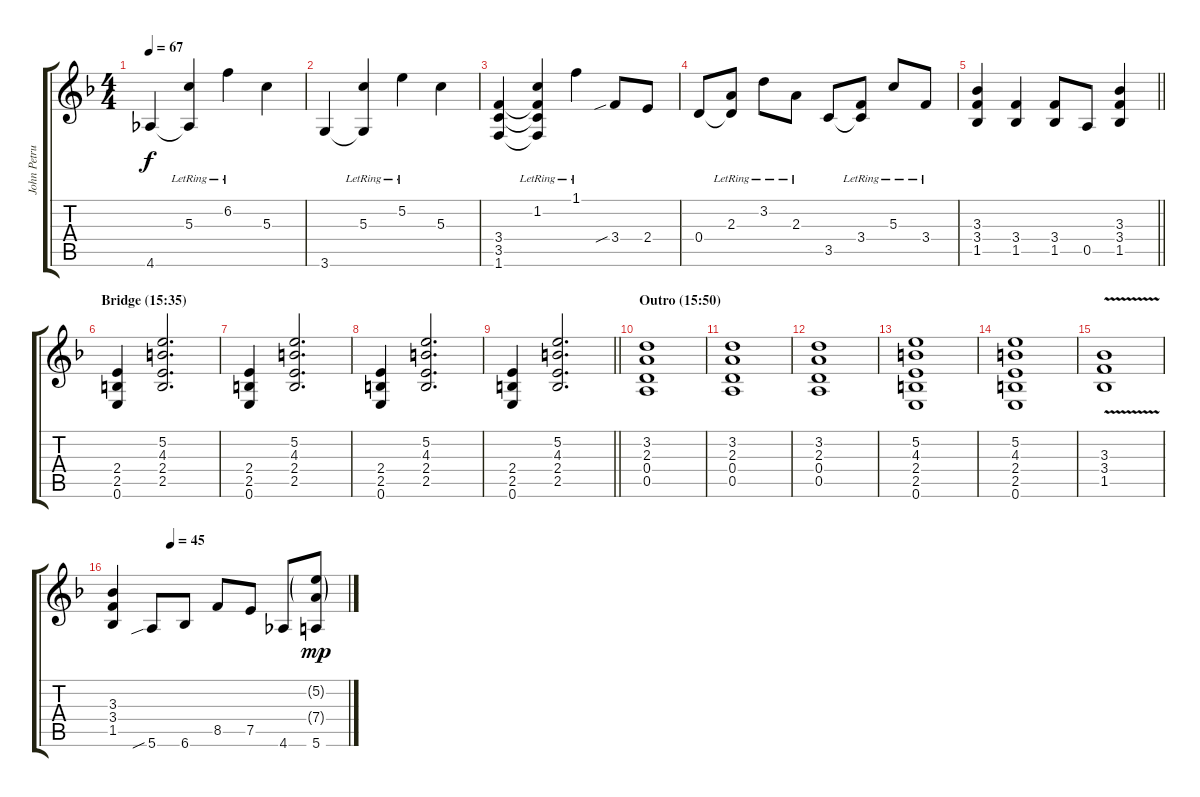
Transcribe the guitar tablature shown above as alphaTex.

\track ("John Petrucci Gtr. 2" "John Petru") {instrument distortionguitar}
\staff {score tabs}
\tuning (E4 B3 G3 D3 A2 E2) {hide}
\ts (4 4)
\tempo 67
\clef g2
\ks dminor
4.6.4{dy f} (5.3{lr} 4.6{t}).4 6.2{lr}.4 5.3.4 |
3.6.4 (5.3{lr} 3.6{t}).4 5.2{lr}.4 5.3.4 |
(3.4 3.5 1.6).4 (1.2{lr} 3.4{t} 3.5{t} 1.6{t}).4 1.1{lr}.4 3.4{sib}.8 2.4.8 |
0.4.8 (2.3{lr} 0.4{t}).8 3.2{lr}.8 2.3{lr}.8 3.5.8 (3.4{lr} 3.5{t}).8 5.3{lr}.8 3.4{lr}.8 |
\barLineRight lightlight
(3.3 3.4 1.5).4 (3.4 1.5).4 (3.4 1.5).8 0.5.8 (3.3 3.4 1.5).4 |
\section ("" "Bridge (15:35)")
(2.4 2.5 0.6).4 (5.2 4.3 2.4 2.5).2{d} |
(2.4 2.5 0.6).4 (5.2 4.3 2.4 2.5).2{d} |
(2.4 2.5 0.6).4 (5.2 4.3 2.4 2.5).2{d} |
\barLineRight lightlight
(2.4 2.5 0.6).4 (5.2 4.3 2.4 2.5).2{d} |
\section ("" "Outro (15:50)")
(3.2 2.3 0.4 0.5).1 |
(3.2 2.3 0.4 0.5).1 |
(3.2 2.3 0.4 0.5).1 |
(5.2 4.3 2.4 2.5 0.6).1 |
(5.2 4.3 2.4 2.5 0.6).1 |
(3.3{v} 3.4{v} 1.5{v}).1 |
\tempo (45 0.25)
(3.3 3.4 1.5).4 5.6{sib}.8 6.6.8 8.5.8 7.5.8 4.6.8 (5.2{g} 7.4{g} 5.6).8{dy mp}
